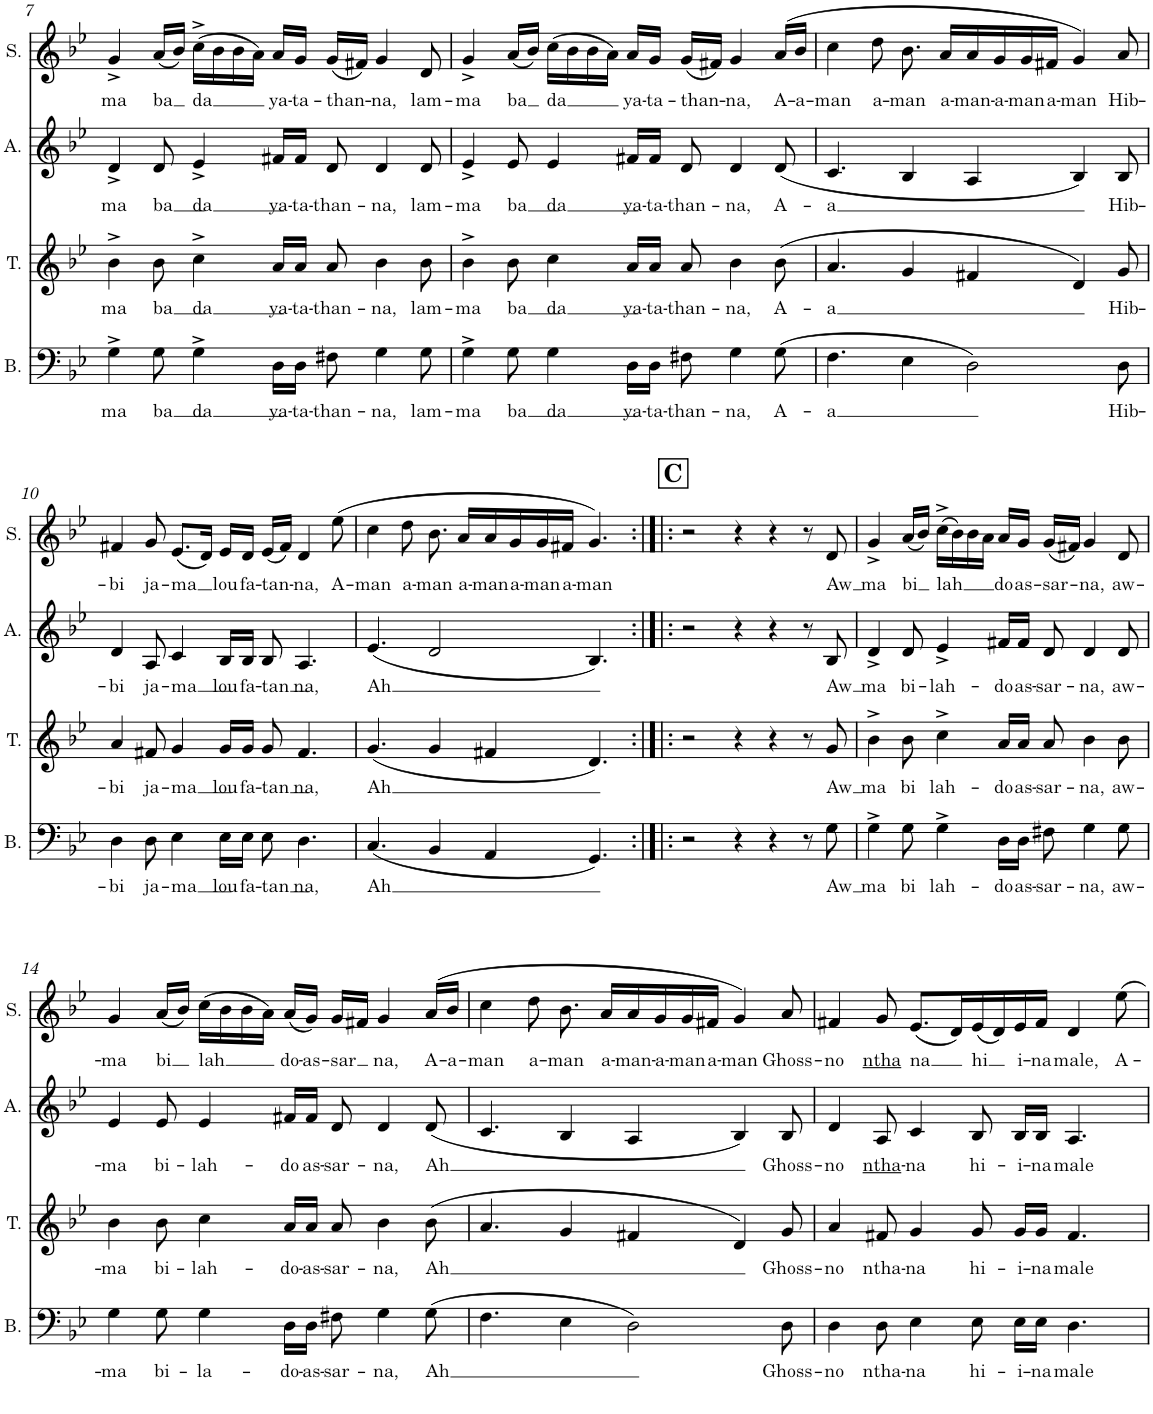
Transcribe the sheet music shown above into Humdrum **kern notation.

**kern	**text	**kern	**text	**kern	**text	**kern	**text
*part4	*part4	*part3	*part3	*part2	*part2	*part1	*part1
*staff4	*staff4	*staff3	*staff3	*staff2	*staff2	*staff1	*staff1
*I"Basse	*	*I"Ténor	*	*I"Alto	*	*I"Soprano	*
*I'B.	*	*I'T.	*	*I'A.	*	*I'S.	*
!!LO:PB:g=z
*clefF4	*	*clefG2	*	*clefG2	*	*clefG2	*
*k[b-e-]	*	*k[b-e-]	*	*k[b-e-]	*	*k[b-e-]	*
*M10/8	*	*M10/8	*	*M10/8	*	*M10/8	*
=7	=7	=7	=7	=7	=7	=7	=7
!	!LO:LY:b	!	!LO:LY:b	!	!LO:LY:b	!	!LO:LY:b
4G^\	ma	4b-^\	ma	4d^/	ma	4g^/	ma
!	!LO:LY:b	!	!LO:LY:b	!	!LO:LY:b	!	!LO:LY:b
8G\	ba	8b-\	ba	8d/	ba	(16a/LL	ba
.	.	.	.	.	.	16b-/JJ)	.
!	!LO:LY:b	!	!LO:LY:b	!	!LO:LY:b	!	!LO:LY:b
4G^\	da	4cc^\	da	4e-^/	da	(16cc^\LL	da
.	.	.	.	.	.	16b-\	.
.	.	.	.	.	.	16b-\	.
.	.	.	.	.	.	16a\JJ)	.
!	!LO:LY:b	!	!LO:LY:b	!	!LO:LY:b	!	!LO:LY:b
16D\LL	ya-	16a/LL	ya-	16f#X/LL	ya-	16a/LL	ya-
!	!LO:LY:b	!	!LO:LY:b	!	!LO:LY:b	!	!LO:LY:b
16D\JJ	-ta-	16a/JJ	-ta-	16f#/JJ	-ta-	16g/JJ	-ta-
!	!LO:LY:b	!	!LO:LY:b	!	!LO:LY:b	!	!LO:LY:b
8F#X\	-than-	8a/	-than-	8d/	-than-	(16g/LL	-than-
.	.	.	.	.	.	16f#X/JJ)	.
!	!LO:LY:b	!	!LO:LY:b	!	!LO:LY:b	!	!LO:LY:b
4G\	na,	4b-\	na,	4d/	na,	4g/	na,
!	!LO:LY:b	!	!LO:LY:b	!	!LO:LY:b	!	!LO:LY:b
8G\	lam-	8b-\	lam-	8d/	lam-	8d/	lam-
=8	=8	=8	=8	=8	=8	=8	=8
!	!LO:LY:b	!	!LO:LY:b	!	!LO:LY:b	!	!LO:LY:b
4G^\	-ma	4b-^\	-ma	4e-^/	-ma	4g^/	-ma
!	!LO:LY:b	!	!LO:LY:b	!	!LO:LY:b	!	!LO:LY:b
8G\	ba	8b-\	ba	8e-/	ba	(16a/LL	ba
.	.	.	.	.	.	16b-/JJ)	.
!	!LO:LY:b	!	!LO:LY:b	!	!LO:LY:b	!	!LO:LY:b
4G\	da	4cc\	da	4e-/	da	(16cc\LL	da
.	.	.	.	.	.	16b-\	.
.	.	.	.	.	.	16b-\	.
.	.	.	.	.	.	16a\JJ)	.
!	!LO:LY:b	!	!LO:LY:b	!	!LO:LY:b	!	!LO:LY:b
16D\LL	ya-	16a/LL	ya-	16f#X/LL	ya-	16a/LL	ya-
!	!LO:LY:b	!	!LO:LY:b	!	!LO:LY:b	!	!LO:LY:b
16D\JJ	-ta-	16a/JJ	-ta-	16f#/JJ	-ta-	16g/JJ	-ta-
!	!LO:LY:b	!	!LO:LY:b	!	!LO:LY:b	!	!LO:LY:b
8F#X\	-than-	8a/	-than-	8d/	-than-	(16g/LL	-than-
.	.	.	.	.	.	16f#X/JJ)	.
!	!LO:LY:b	!	!LO:LY:b	!	!LO:LY:b	!	!LO:LY:b
4G\	na,	4b-\	na,	4d/	na,	4g/	na,
!	!LO:LY:b	!	!LO:LY:b	!	!LO:LY:b	!	!LO:LY:b
(8G\	A-	(8b-\	A-	(8d/	A-	(16a/LL	A-
!	!	!	!	!	!	!	!LO:LY:b
.	.	.	.	.	.	16b-/JJ	-a-
=9	=9	=9	=9	=9	=9	=9	=9
!	!LO:LY:b	!	!LO:LY:b	!	!LO:LY:b	!	!LO:LY:b
4.F\	-a	4.a/	-a	4.c/	-a	4cc\	-man
!	!	!	!	!	!	!	!LO:LY:b
.	.	.	.	.	.	8dd\	a-
!	!	!	!	!	!	!	!LO:LY:b
4E-\	.	4g/	.	4B-/	.	8.b-\	-man
!	!	!	!	!	!	!	!LO:LY:b
.	.	.	.	.	.	16a/LL	a-
!	!	!	!	!	!	!	!LO:LY:b
2D\)	.	4f#X/	.	4A/	.	16a/	-man-
!	!	!	!	!	!	!	!LO:LY:b
.	.	.	.	.	.	16g/	-a-
!	!	!	!	!	!	!	!LO:LY:b
.	.	.	.	.	.	16g/	-man
!	!	!	!	!	!	!	!LO:LY:b
.	.	.	.	.	.	16f#X/JJ	a-
!	!	!	!	!	!	!	!LO:LY:b
.	.	4d/)	.	4B-/)	.	4g/)	-man
!	!LO:LY:b	!	!LO:LY:b	!	!LO:LY:b	!	!LO:LY:b
8D\	Hib-	8g/	Hib-	8B-/	Hib-	8a/	Hib-
!!LO:LB:g=z
=10	=10	=10	=10	=10	=10	=10	=10
!	!LO:LY:b	!	!LO:LY:b	!	!LO:LY:b	!	!LO:LY:b
4D\	-bi	4a/	-bi	4d/	-bi	4f#X/	-bi
!	!LO:LY:b	!	!LO:LY:b	!	!LO:LY:b	!	!LO:LY:b
8D\	ja-	8f#X/	ja-	8A/	ja-	8g/	ja-
!	!LO:LY:b	!	!LO:LY:b	!	!LO:LY:b	!	!LO:LY:b
4E-\	-ma	4g/	-ma	4c/	-ma	(8.e-/L	-ma
.	.	.	.	.	.	16d/Jk)	.
!	!LO:LY:b	!	!LO:LY:b	!	!LO:LY:b	!	!LO:LY:b
16E-\LL	lou	16g/LL	lou	16B-/LL	lou	16e-/LL	lou
!	!LO:LY:b	!	!LO:LY:b	!	!LO:LY:b	!	!LO:LY:b
16E-\JJ	fa-	16g/JJ	fa-	16B-/JJ	fa-	16d/JJ	fa-
!	!LO:LY:b	!	!LO:LY:b	!	!LO:LY:b	!	!LO:LY:b
8E-\	-tan	8g/	-tan	8B-/	-tan	(16e-/LL	-tan-
.	.	.	.	.	.	16f#/JJ)	.
!	!LO:LY:b	!	!LO:LY:b	!	!LO:LY:b	!	!LO:LY:b
4.D\	na,	4.f#/	na,	4.A/	na,	4d/	na,
!	!	!	!	!	!	!	!LO:LY:b
.	.	.	.	.	.	(8ee-\	A-
!!LO:REH:place=s1:a:B:cj:fs=14:t=C:qo=4.5
=11	=11	=11	=11	=11	=11	=11	=11
!	!LO:LY:b	!	!LO:LY:b	!	!LO:LY:b	!	!LO:LY:b
(4.C/	-Ah	(4.g/	-Ah	(4.e-/	-Ah	4cc\	-man
!	!	!	!	!	!	!	!LO:LY:b
.	.	.	.	.	.	8dd\	a-
!	!	!	!	!	!	!	!LO:LY:b
4BB-/	.	4g/	.	2d/	.	8.b-\	-man
!	!	!	!	!	!	!	!LO:LY:b
.	.	.	.	.	.	16a/LL	a-
!	!	!	!	!	!	!	!LO:LY:b
4AA/	.	4f#X/	.	.	.	16a/	-man
!	!	!	!	!	!	!	!LO:LY:b
.	.	.	.	.	.	16g/	a-
!	!	!	!	!	!	!	!LO:LY:b
.	.	.	.	.	.	16g/	-man
!	!	!	!	!	!	!	!LO:LY:b
.	.	.	.	.	.	16f#X/JJ	a-
!	!	!	!	!	!	!	!LO:LY:b
4.GG/)	.	4.d/)	.	4.B-/)	.	4.g/)	-man
=12:|!|:	=12:|!|:	=12:|!|:	=12:|!|:	=12:|!|:	=12:|!|:	=12:|!|:	=12:|!|:
2r	.	2r	.	2r	.	2r	.
4r	.	4r	.	4r	.	4r	.
4r	.	4r	.	4r	.	4r	.
8r	.	8r	.	8r	.	8r	.
!	!LO:LY:b	!	!LO:LY:b	!	!LO:LY:b	!	!LO:LY:b
8G\	Aw	8g/	Aw	8B-/	Aw	8d/	Aw
=13	=13	=13	=13	=13	=13	=13	=13
!	!LO:LY:b	!	!LO:LY:b	!	!LO:LY:b	!	!LO:LY:b
4G^\	ma	4b-^\	ma	4d^/	ma	4g^/	ma
!	!LO:LY:b	!	!LO:LY:b	!	!LO:LY:b	!	!LO:LY:b
8G\	bi	8b-\	bi	8d/	bi-	(16a/LL	bi
.	.	.	.	.	.	16b-/JJ)	.
!	!LO:LY:b	!	!LO:LY:b	!	!LO:LY:b	!	!LO:LY:b
4G^\	lah-	4cc^\	lah-	4e-^/	-lah-	(16cc^\LL	lah
.	.	.	.	.	.	16b-\)	.
.	.	.	.	.	.	16b-\	.
.	.	.	.	.	.	16a\JJ	.
!	!LO:LY:b	!	!LO:LY:b	!	!LO:LY:b	!	!LO:LY:b
16D\LL	-do	16a/LL	-do	16f#X/LL	-do	16a/LL	do
!	!LO:LY:b	!	!LO:LY:b	!	!LO:LY:b	!	!LO:LY:b
16D\JJ	as-	16a/JJ	as-	16f#/JJ	as-	16g/JJ	as-
!	!LO:LY:b	!	!LO:LY:b	!	!LO:LY:b	!	!LO:LY:b
8F#X\	-sar-	8a/	-sar-	8d/	-sar-	(16g/LL	-sar-
.	.	.	.	.	.	16f#X/JJ)	.
!	!LO:LY:b	!	!LO:LY:b	!	!LO:LY:b	!	!LO:LY:b
4G\	-na,	4b-\	-na,	4d/	-na,	4g/	na,
!	!LO:LY:b	!	!LO:LY:b	!	!LO:LY:b	!	!LO:LY:b
8G\	aw-	8b-\	aw-	8d/	aw-	8d/	aw-
!!LO:LB:g=z
=14	=14	=14	=14	=14	=14	=14	=14
!	!LO:LY:b	!	!LO:LY:b	!	!LO:LY:b	!	!LO:LY:b
4G\	ma	4b-\	ma	4e-/	ma	4g/	ma
!	!LO:LY:b	!	!LO:LY:b	!	!LO:LY:b	!	!LO:LY:b
8G\	bi-	8b-\	bi-	8e-/	bi-	(16a/LL	bi
.	.	.	.	.	.	16b-/JJ)	.
!	!LO:LY:b	!	!LO:LY:b	!	!LO:LY:b	!	!LO:LY:b
4G\	-la-	4cc\	-lah-	4e-/	-lah-	(16cc\LL	lah
.	.	.	.	.	.	16b-\	.
.	.	.	.	.	.	16b-\	.
.	.	.	.	.	.	16a\JJ)	.
!	!LO:LY:b	!	!LO:LY:b	!	!LO:LY:b	!	!LO:LY:b
16D\LL	-do-	16a/LL	-do-	16f#X/LL	-do	(16a/LL	do-
!	!LO:LY:b	!	!LO:LY:b	!	!LO:LY:b	!	!LO:LY:b
16D\JJ	-as-	16a/JJ	-as-	16f#/JJ	as-	16g/JJ)	-as-
!	!LO:LY:b	!	!LO:LY:b	!	!LO:LY:b	!	!LO:LY:b
8F#X\	-sar-	8a/	-sar-	8d/	-sar-	16g/LL	-sar
.	.	.	.	.	.	16f#X/JJ	.
!	!LO:LY:b	!	!LO:LY:b	!	!LO:LY:b	!	!LO:LY:b
4G\	-na,	4b-\	-na,	4d/	-na,	4g/	na,
!	!LO:LY:b	!	!LO:LY:b	!	!LO:LY:b	!	!LO:LY:b
(8G\	-Ah	(8b-\	Ah	(8d/	Ah	(16a/LL	A-
!	!	!	!	!	!	!	!LO:LY:b
.	.	.	.	.	.	16b-/JJ	-a-
=15	=15	=15	=15	=15	=15	=15	=15
!	!	!	!	!	!	!	!LO:LY:b
4.F\	.	4.a/	.	4.c/	.	4cc\	-man
!	!	!	!	!	!	!	!LO:LY:b
.	.	.	.	.	.	8dd\	a-
!	!	!	!	!	!	!	!LO:LY:b
4E-\	.	4g/	.	4B-/	.	8.b-\	-man
!	!	!	!	!	!	!	!LO:LY:b
.	.	.	.	.	.	16a/LL	a-
!	!	!	!	!	!	!	!LO:LY:b
2D\)	.	4f#X/	.	4A/	.	16a/	-man-
!	!	!	!	!	!	!	!LO:LY:b
.	.	.	.	.	.	16g/	-a-
!	!	!	!	!	!	!	!LO:LY:b
.	.	.	.	.	.	16g/	-man
!	!	!	!	!	!	!	!LO:LY:b
.	.	.	.	.	.	16f#X/JJ	a-
!	!	!	!	!	!	!	!LO:LY:b
.	.	4d/)	.	4B-/)	.	4g/)	-man
!	!LO:LY:b	!	!LO:LY:b	!	!LO:LY:b	!	!LO:LY:b
8D\	Ghoss-	8g/	Ghoss-	8B-/	Ghoss-	8a/	Ghoss-
=16	=16	=16	=16	=16	=16	=16	=16
!	!LO:LY:b	!	!LO:LY:b	!	!LO:LY:b	!	!LO:LY:b
4D\	-no	4a/	-no	4d/	-no	4f#X/	-no
!	!LO:LY:b	!	!LO:LY:b	!	!LO:LY:b	!	!LO:LY:b
8D\	ntha-	8f#X/	ntha-	8A/	ntha-	8g/	ntha
!	!LO:LY:b	!	!LO:LY:b	!	!LO:LY:b	!	!LO:LY:b
4E-\	-na	4g/	-na	4c/	-na	(8.e-/L	na
.	.	.	.	.	.	16d/L)	.
!	!LO:LY:b	!	!LO:LY:b	!	!LO:LY:b	!	!LO:LY:b
8E-\	hi-	8g/	hi-	8B-/	hi-	(16e-/	hi
.	.	.	.	.	.	16d/)	.
!	!LO:LY:b	!	!LO:LY:b	!	!LO:LY:b	!	!LO:LY:b
16E-\LL	-i-	16g/LL	-i-	16B-/LL	-i-	16e-/	i-
!	!LO:LY:b	!	!LO:LY:b	!	!LO:LY:b	!	!LO:LY:b
16E-\JJ	-na	16g/JJ	-na	16B-/JJ	-na	16f#/JJ	-na
!	!LO:LY:b	!	!LO:LY:b	!	!LO:LY:b	!	!LO:LY:b
4.D\	male	4.f#/	male	4.A/	male	4d/	male,
!	!	!	!	!	!	!	!LO:LY:b
.	.	.	.	.	.	8ee-\	A-
=	=	=	=	=	=	=	=
*-	*-	*-	*-	*-	*-	*-	*-
